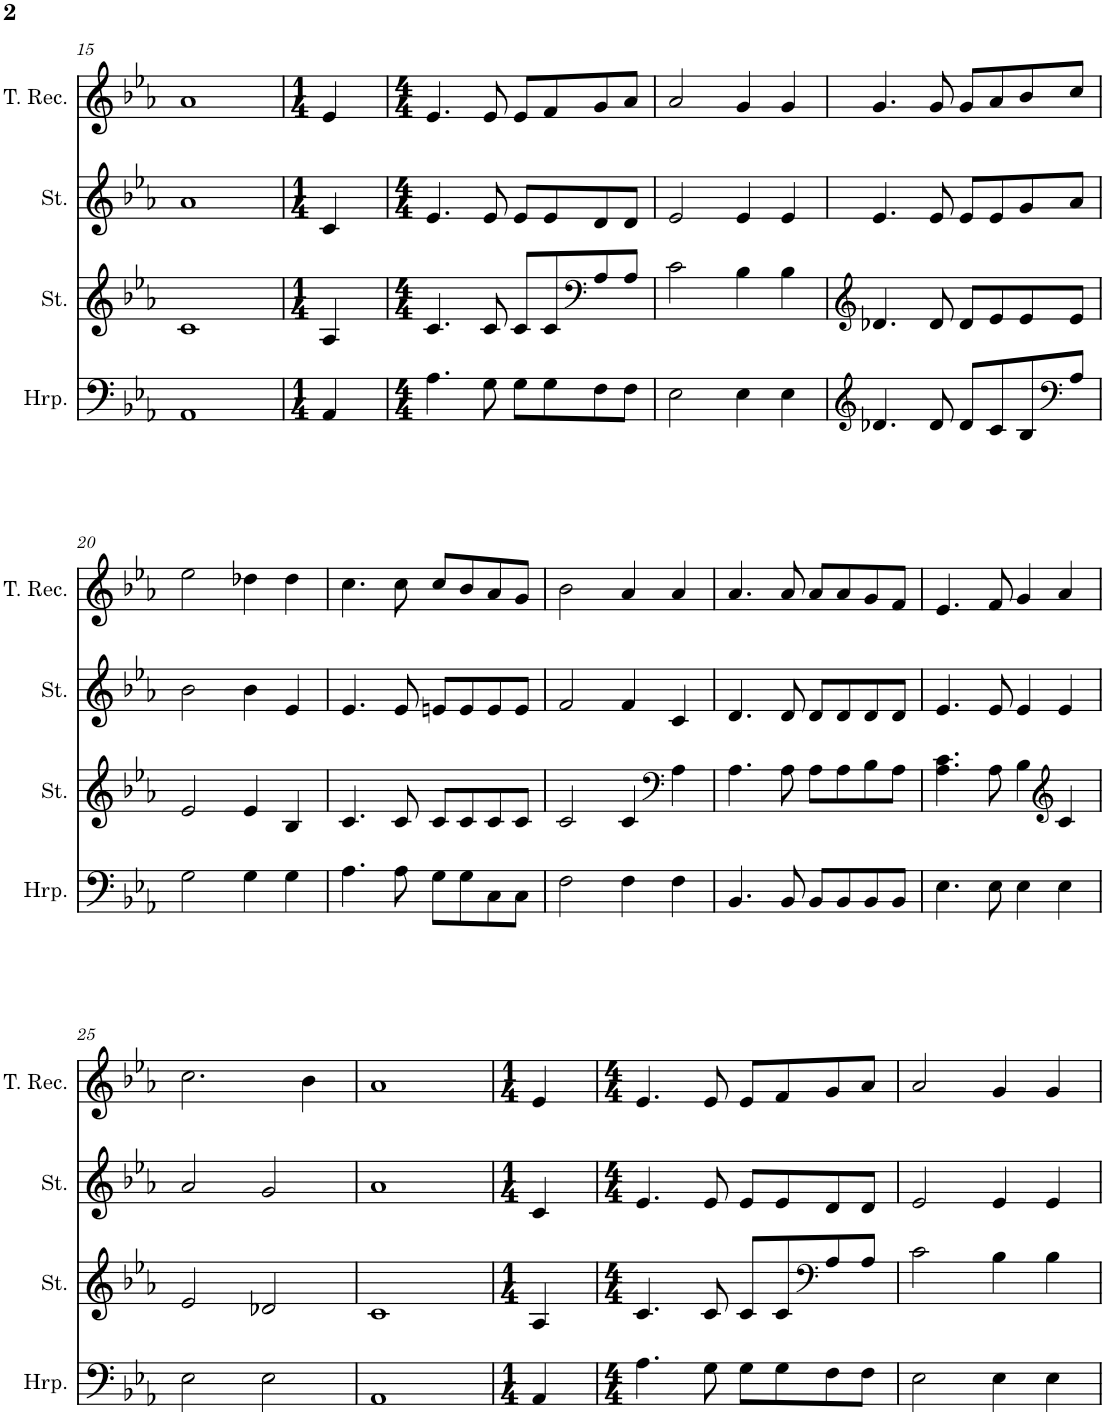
**kern	**kern	**kern	**kern
*part4	*part3	*part2	*part1
*staff4	*staff3	*staff2	*staff1
*I"Harp	*I"Strings	*I"Strings	*I"Tenor Recorder
*I'Hrp.	*I'St.	*I'St.	*I'T. Rec.
!!LO:PB:g=z
*clefF4	*clefG2	*clefG2	*clefG2
*k[b-e-a-]	*k[b-e-a-]	*k[b-e-a-]	*k[b-e-a-]
*M4/4	*M4/4	*M4/4	*M4/4
=15	=15	=15	=15
1AA-	1c	1a-	1a-
=16	=16	=16	=16
*M1/4	*M1/4	*M1/4	*M1/4
4AA-/	4A-/	4c/	4e-/
=17	=17	=17	=17
*M4/4	*M4/4	*M4/4	*M4/4
4.A-\	4.c/	4.e-/	4.e-/
8G\	8c/	8e-/	8e-/
8G\L	8c/L	8e-/L	8e-/L
8G\	8c/	8e-/	8f/
*	*clefF4	*	*
8F\	8A-/	8d/	8g/
8F\J	8A-/J	8d/J	8a-/J
=18	=18	=18	=18
2E-\	2c\	2e-/	2a-/
4E-\	4B-\	4e-/	4g/
4E-\	4B-\	4e-/	4g/
=19	=19	=19	=19
*clefG2	*clefG2	*	*
4.d-X/	4.d-X/	4.e-/	4.g/
8d-/	8d-/	8e-/	8g/
8d-/L	8d-/L	8e-/L	8g/L
8c/	8e-/	8e-/	8a-/
8B-/	8e-/	8g/	8b-/
*clefF4	*	*	*
8A-/J	8e-/J	8a-/J	8cc/J
!!LO:LB:g=z
=20	=20	=20	=20
2G\	2e-/	2b-\	2ee-\
4G\	4e-/	4b-\	4dd-X\
4G\	4B-/	4e-/	4dd-\
=21	=21	=21	=21
4.A-\	4.c/	4.e-/	4.cc\
8A-\	8c/	8e-/	8cc\
8G\L	8c/L	8en/L	8cc/L
8G\	8c/	8e/	8b-/
8C\	8c/	8e/	8a-/
8C\J	8c/J	8e/J	8g/J
=22	=22	=22	=22
2F\	2c/	2f/	2b-\
4F\	4c/	4f/	4a-/
*	*clefF4	*	*
4F\	4A-\	4c/	4a-/
=23	=23	=23	=23
4.BB-/	4.A-\	4.d/	4.a-/
8BB-/	8A-\	8d/	8a-/
8BB-/L	8A-\L	8d/L	8a-/L
8BB-/	8A-\	8d/	8a-/
8BB-/	8B-\	8d/	8g/
8BB-/J	8A-\J	8d/J	8f/J
=24	=24	=24	=24
4.E-\	4.A-\ 4.c\	4.e-/	4.e-/
8E-\	8A-\	8e-/	8f/
4E-\	4B-\	4e-/	4g/
*	*clefG2	*	*
4E-\	4c/	4e-/	4a-/
!!LO:LB:g=z
=25	=25	=25	=25
2E-\	2e-/	2a-/	2.cc\
2E-\	2d-X/	2g/	.
.	.	.	4b-\
=26	=26	=26	=26
1AA-	1c	1a-	1a-
=27	=27	=27	=27
*M1/4	*M1/4	*M1/4	*M1/4
4AA-/	4A-/	4c/	4e-/
=28	=28	=28	=28
*M4/4	*M4/4	*M4/4	*M4/4
4.A-\	4.c/	4.e-/	4.e-/
8G\	8c/	8e-/	8e-/
8G\L	8c/L	8e-/L	8e-/L
8G\	8c/	8e-/	8f/
*	*clefF4	*	*
8F\	8A-/	8d/	8g/
8F\J	8A-/J	8d/J	8a-/J
=29	=29	=29	=29
2E-\	2c\	2e-/	2a-/
4E-\	4B-\	4e-/	4g/
4E-\	4B-\	4e-/	4g/
=	=	=	=
*-	*-	*-	*-
